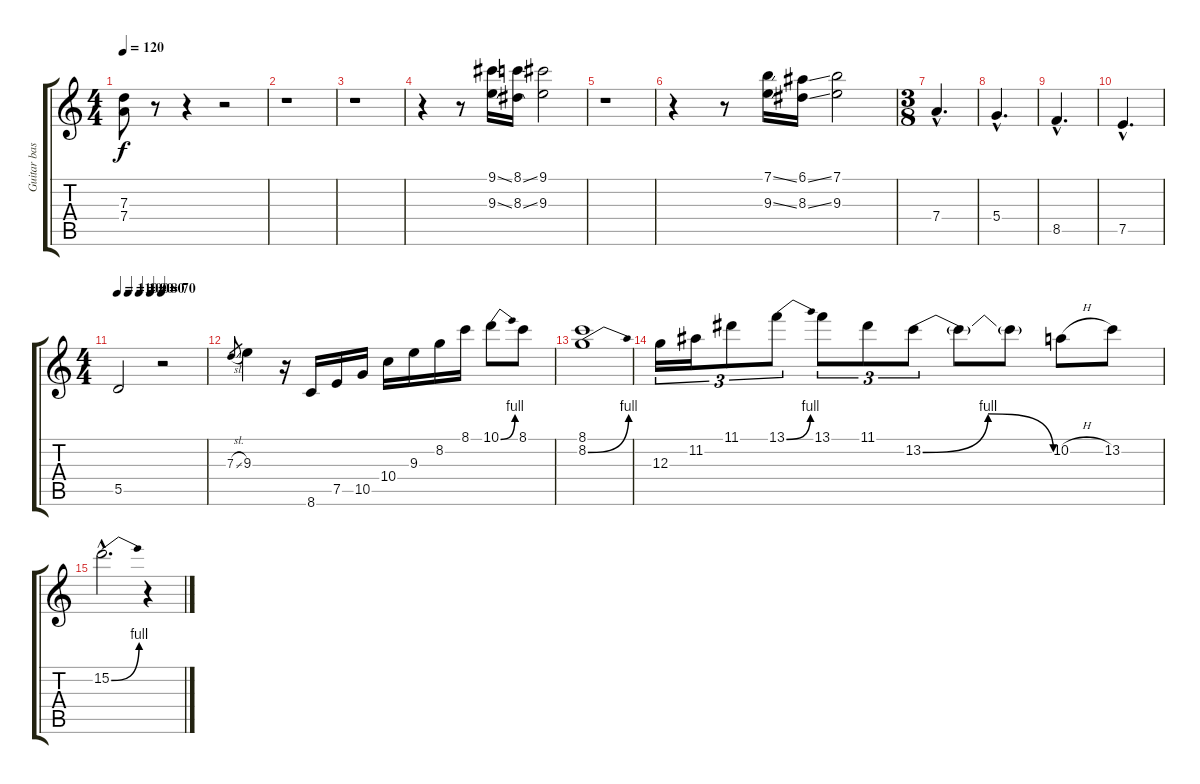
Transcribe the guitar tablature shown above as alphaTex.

\track ("Guitar bass" "Guitar bas") {instrument acousticguitarsteel}
\staff {score tabs}
\tuning (E4 B3 G3 D3 A2 E2) {hide}
\ts (4 4)
\tempo 120
\clef g2
\ks c
(7.3 7.4).8{dy f} r.8 r.4 r.2 |
r.1 |
r.1 |
r.4 r.8 (9.1{ss} 9.3{ss}).16 (8.1{ss} 8.3{ss}).16 (9.1 9.3).2 |
r.1 |
r.4 r.8 (7.1{ss} 9.3{ss}).16 (6.1{ss} 8.3{ss}).16 (7.1 9.3).2 |
\ts (3 8)
7.4{hac}.4{d} |
5.4{hac}.4{d} |
8.5{hac}.4{d} |
7.5{hac}.4{d} |
\ts (4 4)
\tempo 110
\tempo (100 0.125)
\tempo (90 0.25)
\tempo (80 0.375)
\tempo (70 0.5)
5.5.2 r.2 |
7.3{sl}.8{gr} 9.3.4 r.16 8.6.16 7.5.16 10.5.16 10.4.16 9.3.16 8.2.16 8.1.16 10.1{be (bend 0 0 60 4)}.8 8.1.8 |
(8.1 8.2{be (bend 0 0 60 4)}).1 |
12.3.16{tu (3 2)} 11.2.16{tu (3 2)} 11.1.8{tu (3 2)} 13.1{be (bend 0 0 60 4)}.8{tu (3 2)} 13.1.8{tu (3 2)} 11.1.8{tu (3 2)} 13.2{be (bendrelease 0 0 10 4 30 4 60 0)}.8{tu (3 2)} 13.2{t}.8 13.2{t}.8 10.2{h}.8 13.2.8 |
15.2{be (bend 0 0 60 4) hac}.2{d} r.4
